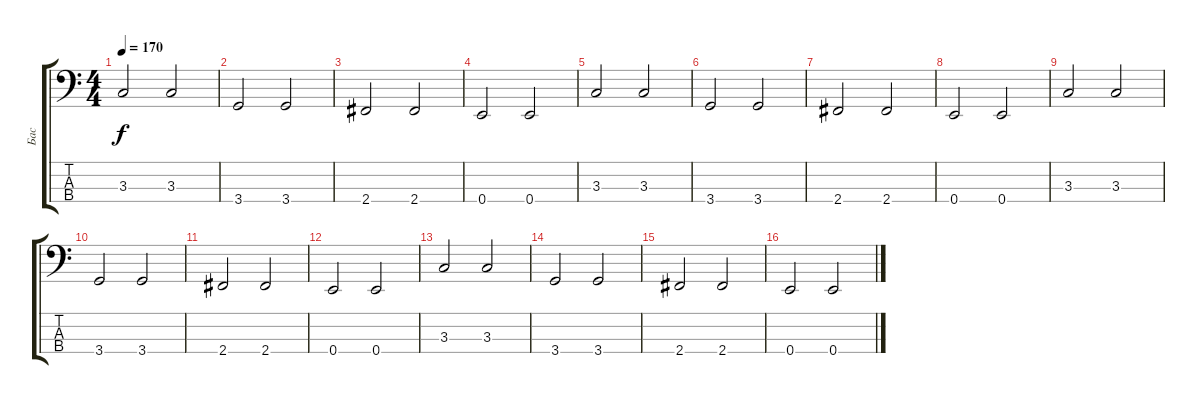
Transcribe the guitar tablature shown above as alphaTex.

\track ("Бас" "Бас") {instrument electricbasspick}
\staff {score tabs}
\tuning (G2 D2 A1 E1) {hide}
\ts (4 4)
\tempo 170
\clef f4
\ks c
3.3.2{dy f} 3.3.2 |
3.4.2 3.4.2 |
2.4.2 2.4.2 |
0.4.2 0.4.2 |
3.3.2 3.3.2 |
3.4.2 3.4.2 |
2.4.2 2.4.2 |
0.4.2 0.4.2 |
3.3.2 3.3.2 |
3.4.2 3.4.2 |
2.4.2 2.4.2 |
0.4.2 0.4.2 |
3.3.2 3.3.2 |
3.4.2 3.4.2 |
2.4.2 2.4.2 |
0.4.2 0.4.2
